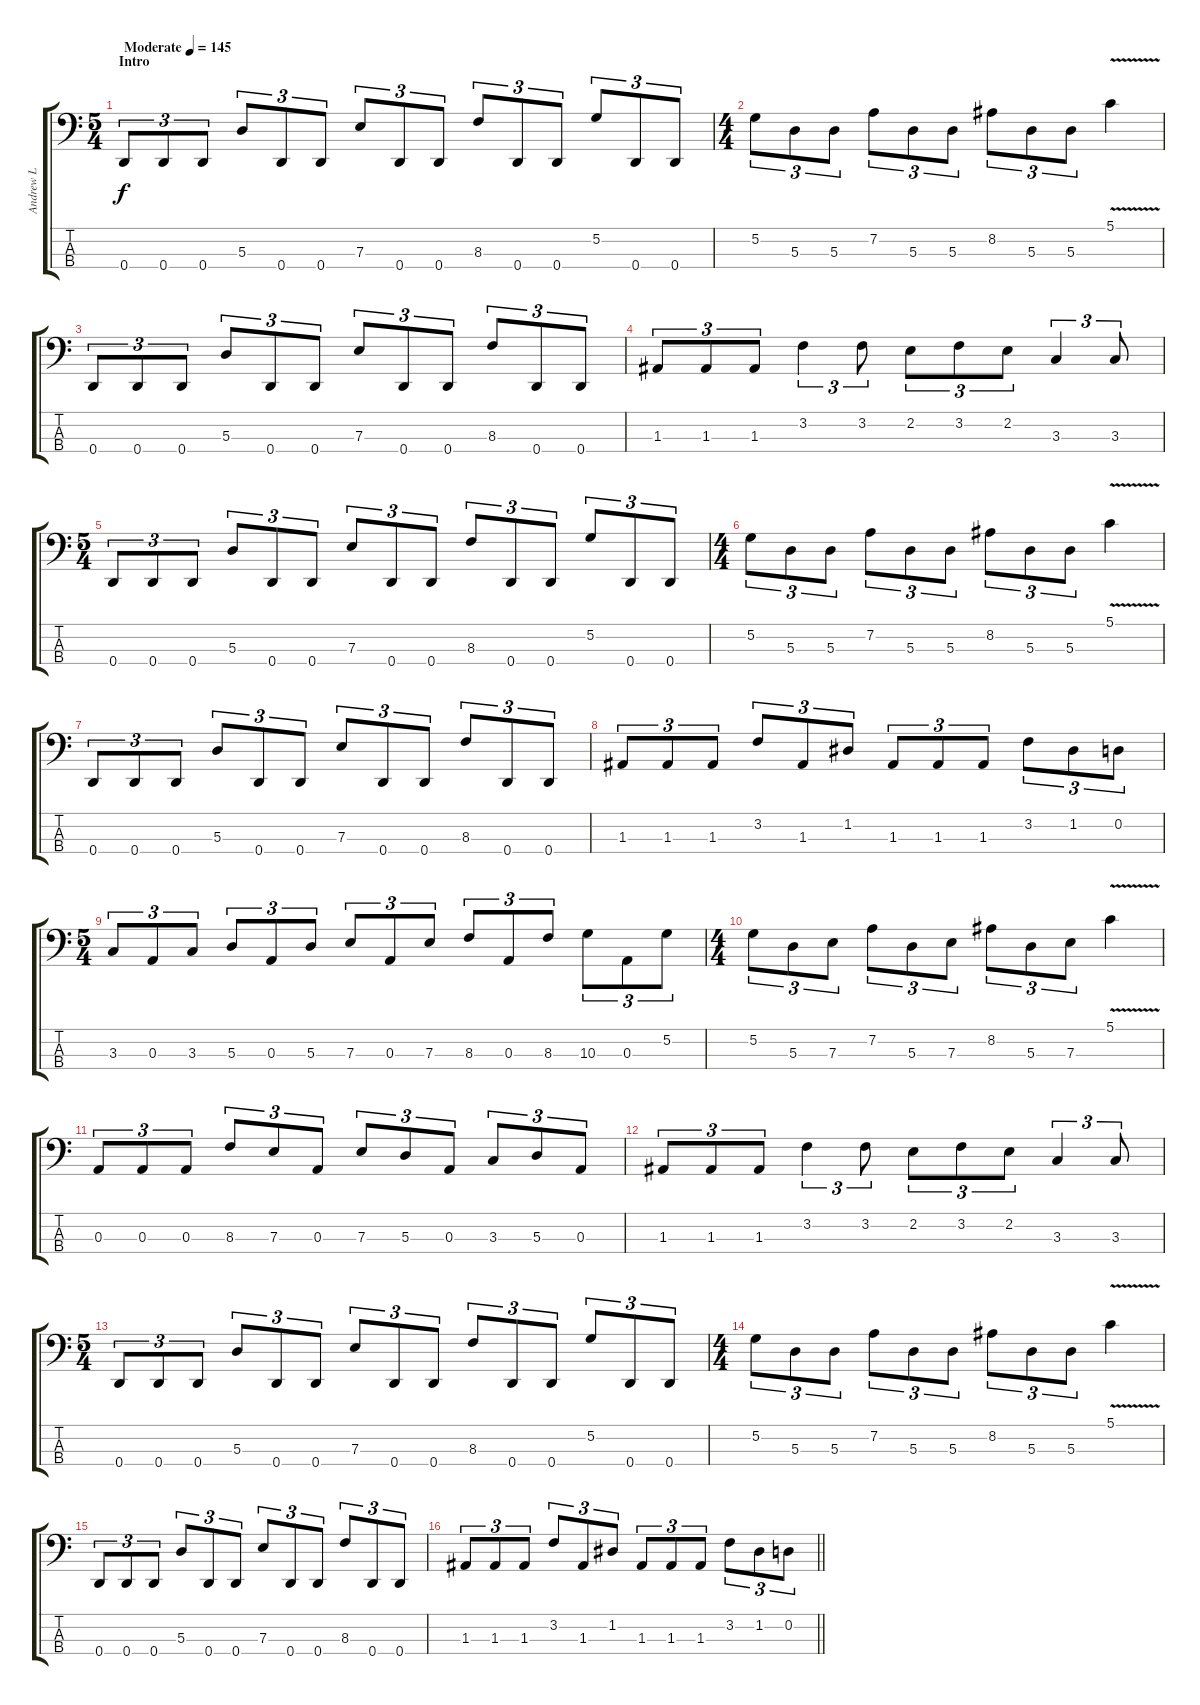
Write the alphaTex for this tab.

\track ("Andrew L" "Andrew L") {instrument electricbassfinger}
\staff {score tabs}
\tuning (G2 D2 A1 D1) {hide}
\ts (5 4)
\section ("" "Intro")
\tempo (145 "Moderate")
\clef f4
\ks c
0.4.8{tu (3 2) dy f instrument electricbassfinger} 0.4.8{tu (3 2)} 0.4.8{tu (3 2)} 5.3.8{tu (3 2)} 0.4.8{tu (3 2)} 0.4.8{tu (3 2)} 7.3.8{tu (3 2)} 0.4.8{tu (3 2)} 0.4.8{tu (3 2)} 8.3.8{tu (3 2)} 0.4.8{tu (3 2)} 0.4.8{tu (3 2)} 5.2.8{tu (3 2)} 0.4.8{tu (3 2)} 0.4.8{tu (3 2)} |
\ts (4 4)
5.2.8{tu (3 2)} 5.3.8{tu (3 2)} 5.3.8{tu (3 2)} 7.2.8{tu (3 2)} 5.3.8{tu (3 2)} 5.3.8{tu (3 2)} 8.2.8{tu (3 2)} 5.3.8{tu (3 2)} 5.3.8{tu (3 2)} 5.1{v}.4 |
0.4.8{tu (3 2)} 0.4.8{tu (3 2)} 0.4.8{tu (3 2)} 5.3.8{tu (3 2)} 0.4.8{tu (3 2)} 0.4.8{tu (3 2)} 7.3.8{tu (3 2)} 0.4.8{tu (3 2)} 0.4.8{tu (3 2)} 8.3.8{tu (3 2)} 0.4.8{tu (3 2)} 0.4.8{tu (3 2)} |
1.3.8{tu (3 2)} 1.3.8{tu (3 2)} 1.3.8{tu (3 2)} 3.2.4{tu (3 2)} 3.2.8{tu (3 2)} 2.2.8{tu (3 2)} 3.2.8{tu (3 2)} 2.2.8{tu (3 2)} 3.3.4{tu (3 2)} 3.3.8{tu (3 2)} |
\ts (5 4)
0.4.8{tu (3 2)} 0.4.8{tu (3 2)} 0.4.8{tu (3 2)} 5.3.8{tu (3 2)} 0.4.8{tu (3 2)} 0.4.8{tu (3 2)} 7.3.8{tu (3 2)} 0.4.8{tu (3 2)} 0.4.8{tu (3 2)} 8.3.8{tu (3 2)} 0.4.8{tu (3 2)} 0.4.8{tu (3 2)} 5.2.8{tu (3 2)} 0.4.8{tu (3 2)} 0.4.8{tu (3 2)} |
\ts (4 4)
5.2.8{tu (3 2)} 5.3.8{tu (3 2)} 5.3.8{tu (3 2)} 7.2.8{tu (3 2)} 5.3.8{tu (3 2)} 5.3.8{tu (3 2)} 8.2.8{tu (3 2)} 5.3.8{tu (3 2)} 5.3.8{tu (3 2)} 5.1{v}.4 |
0.4.8{tu (3 2)} 0.4.8{tu (3 2)} 0.4.8{tu (3 2)} 5.3.8{tu (3 2)} 0.4.8{tu (3 2)} 0.4.8{tu (3 2)} 7.3.8{tu (3 2)} 0.4.8{tu (3 2)} 0.4.8{tu (3 2)} 8.3.8{tu (3 2)} 0.4.8{tu (3 2)} 0.4.8{tu (3 2)} |
1.3.8{tu (3 2)} 1.3.8{tu (3 2)} 1.3.8{tu (3 2)} 3.2.8{tu (3 2)} 1.3.8{tu (3 2)} 1.2.8{tu (3 2)} 1.3.8{tu (3 2)} 1.3.8{tu (3 2)} 1.3.8{tu (3 2)} 3.2.8{tu (3 2)} 1.2.8{tu (3 2)} 0.2.8{tu (3 2)} |
\ts (5 4)
3.3.8{tu (3 2)} 0.3.8{tu (3 2)} 3.3.8{tu (3 2)} 5.3.8{tu (3 2)} 0.3.8{tu (3 2)} 5.3.8{tu (3 2)} 7.3.8{tu (3 2)} 0.3.8{tu (3 2)} 7.3.8{tu (3 2)} 8.3.8{tu (3 2)} 0.3.8{tu (3 2)} 8.3.8{tu (3 2)} 10.3.8{tu (3 2)} 0.3.8{tu (3 2)} 5.2.8{tu (3 2)} |
\ts (4 4)
5.2.8{tu (3 2)} 5.3.8{tu (3 2)} 7.3.8{tu (3 2)} 7.2.8{tu (3 2)} 5.3.8{tu (3 2)} 7.3.8{tu (3 2)} 8.2.8{tu (3 2)} 5.3.8{tu (3 2)} 7.3.8{tu (3 2)} 5.1{v}.4 |
0.3.8{tu (3 2)} 0.3.8{tu (3 2)} 0.3.8{tu (3 2)} 8.3.8{tu (3 2)} 7.3.8{tu (3 2)} 0.3.8{tu (3 2)} 7.3.8{tu (3 2)} 5.3.8{tu (3 2)} 0.3.8{tu (3 2)} 3.3.8{tu (3 2)} 5.3.8{tu (3 2)} 0.3.8{tu (3 2)} |
1.3.8{tu (3 2)} 1.3.8{tu (3 2)} 1.3.8{tu (3 2)} 3.2.4{tu (3 2)} 3.2.8{tu (3 2)} 2.2.8{tu (3 2)} 3.2.8{tu (3 2)} 2.2.8{tu (3 2)} 3.3.4{tu (3 2)} 3.3.8{tu (3 2)} |
\ts (5 4)
0.4.8{tu (3 2)} 0.4.8{tu (3 2)} 0.4.8{tu (3 2)} 5.3.8{tu (3 2)} 0.4.8{tu (3 2)} 0.4.8{tu (3 2)} 7.3.8{tu (3 2)} 0.4.8{tu (3 2)} 0.4.8{tu (3 2)} 8.3.8{tu (3 2)} 0.4.8{tu (3 2)} 0.4.8{tu (3 2)} 5.2.8{tu (3 2)} 0.4.8{tu (3 2)} 0.4.8{tu (3 2)} |
\ts (4 4)
5.2.8{tu (3 2)} 5.3.8{tu (3 2)} 5.3.8{tu (3 2)} 7.2.8{tu (3 2)} 5.3.8{tu (3 2)} 5.3.8{tu (3 2)} 8.2.8{tu (3 2)} 5.3.8{tu (3 2)} 5.3.8{tu (3 2)} 5.1{v}.4 |
0.4.8{tu (3 2)} 0.4.8{tu (3 2)} 0.4.8{tu (3 2)} 5.3.8{tu (3 2)} 0.4.8{tu (3 2)} 0.4.8{tu (3 2)} 7.3.8{tu (3 2)} 0.4.8{tu (3 2)} 0.4.8{tu (3 2)} 8.3.8{tu (3 2)} 0.4.8{tu (3 2)} 0.4.8{tu (3 2)} |
\barLineRight lightlight
1.3.8{tu (3 2)} 1.3.8{tu (3 2)} 1.3.8{tu (3 2)} 3.2.8{tu (3 2)} 1.3.8{tu (3 2)} 1.2.8{tu (3 2)} 1.3.8{tu (3 2)} 1.3.8{tu (3 2)} 1.3.8{tu (3 2)} 3.2.8{tu (3 2)} 1.2.8{tu (3 2)} 0.2.8{tu (3 2)}
